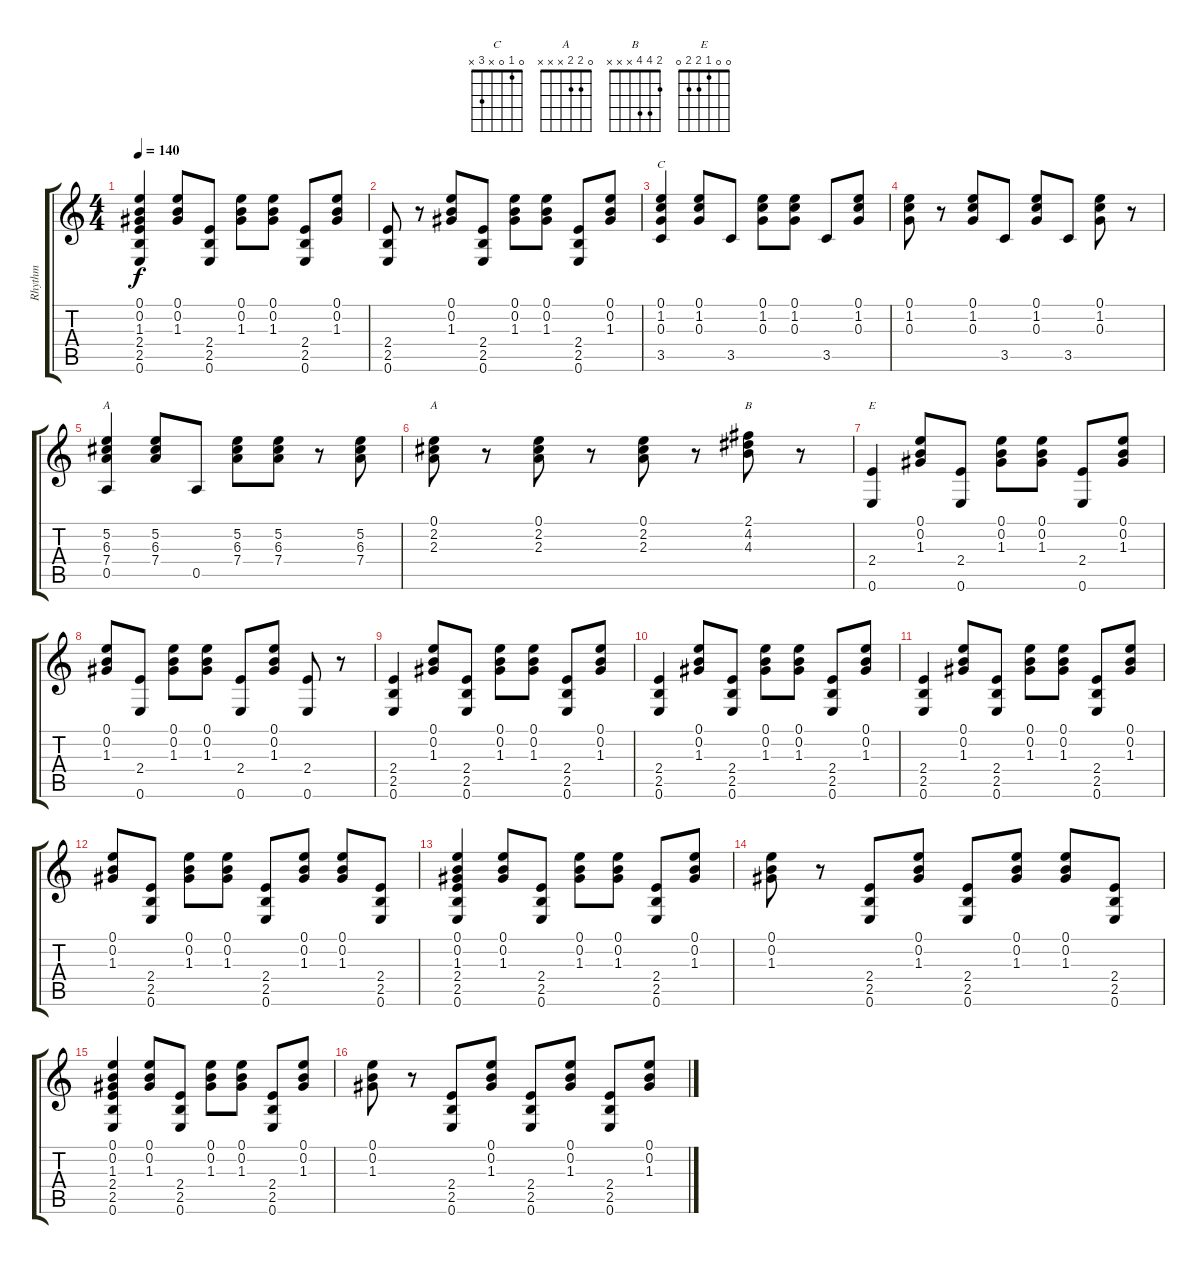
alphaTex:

\track ("Rhythm" "Rhythm") {instrument acousticguitarsteel}
\staff {score tabs}
\tuning (E4 B3 G3 D3 A2 E2) {hide}
\chord ("C" 0 1 0 x 3 x)
\chord ("A" x 5 6 7 0 x) {firstfret 5}
\chord ("A" 0 2 2 x x x)
\chord ("B" 2 4 4 x x x)
\chord ("E" 0 0 1 2 2 0)
\ts (4 4)
\tempo 140
\clef g2
\ks c
(0.1 0.2 1.3 2.4 2.5 0.6).4{dy f} (0.1 0.2 1.3).8 (2.4 2.5 0.6).8 (0.1 0.2 1.3).8 (0.1 0.2 1.3).8 (2.4 2.5 0.6).8 (0.1 0.2 1.3).8 |
(2.4 2.5 0.6).8 r.8 (0.1 0.2 1.3).8 (2.4 2.5 0.6).8 (0.1 0.2 1.3).8 (0.1 0.2 1.3).8 (2.4 2.5 0.6).8 (0.1 0.2 1.3).8 |
(0.1 1.2 0.3 3.5).4{ch "C"} (0.1 1.2 0.3).8 3.5.8 (0.1 1.2 0.3).8 (0.1 1.2 0.3).8 3.5.8 (0.1 1.2 0.3).8 |
(0.1 1.2 0.3).8 r.8 (0.1 1.2 0.3).8 3.5.8 (0.1 1.2 0.3).8 3.5.8 (0.1 1.2 0.3).8 r.8 |
(5.2 6.3 7.4 0.5).4{ch "A"} (5.2 6.3 7.4).8 0.5.8 (5.2 6.3 7.4).8 (5.2 6.3 7.4).8 r.8 (5.2 6.3 7.4).8 |
(0.1 2.2 2.3).8{ch "A"} r.8 (0.1 2.2 2.3).8 r.8 (0.1 2.2 2.3).8 r.8 (2.1 4.2 4.3).8{ch "B"} r.8 |
(2.4 0.6).4{ch "E"} (0.1 0.2 1.3).8 (2.4 0.6).8 (0.1 0.2 1.3).8 (0.1 0.2 1.3).8 (2.4 0.6).8 (0.1 0.2 1.3).8 |
(0.1 0.2 1.3).8 (2.4 0.6).8 (0.1 0.2 1.3).8 (0.1 0.2 1.3).8 (2.4 0.6).8 (0.1 0.2 1.3).8 (2.4 0.6).8 r.8 |
(2.4 2.5 0.6).4 (0.1 0.2 1.3).8 (2.4 2.5 0.6).8 (0.1 0.2 1.3).8 (0.1 0.2 1.3).8 (2.4 2.5 0.6).8 (0.1 0.2 1.3).8 |
(2.4 2.5 0.6).4 (0.1 0.2 1.3).8 (2.4 2.5 0.6).8 (0.1 0.2 1.3).8 (0.1 0.2 1.3).8 (2.4 2.5 0.6).8 (0.1 0.2 1.3).8 |
(2.4 2.5 0.6).4 (0.1 0.2 1.3).8 (2.4 2.5 0.6).8 (0.1 0.2 1.3).8 (0.1 0.2 1.3).8 (2.4 2.5 0.6).8 (0.1 0.2 1.3).8 |
(0.1 0.2 1.3).8 (2.4 2.5 0.6).8 (0.1 0.2 1.3).8 (0.1 0.2 1.3).8 (2.4 2.5 0.6).8 (0.1 0.2 1.3).8 (0.1 0.2 1.3).8 (2.4 2.5 0.6).8 |
(0.1 0.2 1.3 2.4 2.5 0.6).4 (0.1 0.2 1.3).8 (2.4 2.5 0.6).8 (0.1 0.2 1.3).8 (0.1 0.2 1.3).8 (2.4 2.5 0.6).8 (0.1 0.2 1.3).8 |
(0.1 0.2 1.3).8 r.8 (2.4 2.5 0.6).8 (0.1 0.2 1.3).8 (2.4 2.5 0.6).8 (0.1 0.2 1.3).8 (0.1 0.2 1.3).8 (2.4 2.5 0.6).8 |
(0.1 0.2 1.3 2.4 2.5 0.6).4 (0.1 0.2 1.3).8 (2.4 2.5 0.6).8 (0.1 0.2 1.3).8 (0.1 0.2 1.3).8 (2.4 2.5 0.6).8 (0.1 0.2 1.3).8 |
(0.1 0.2 1.3).8 r.8 (2.4 2.5 0.6).8 (0.1 0.2 1.3).8 (2.4 2.5 0.6).8 (0.1 0.2 1.3).8 (2.4 2.5 0.6).8 (0.1 0.2 1.3).8
